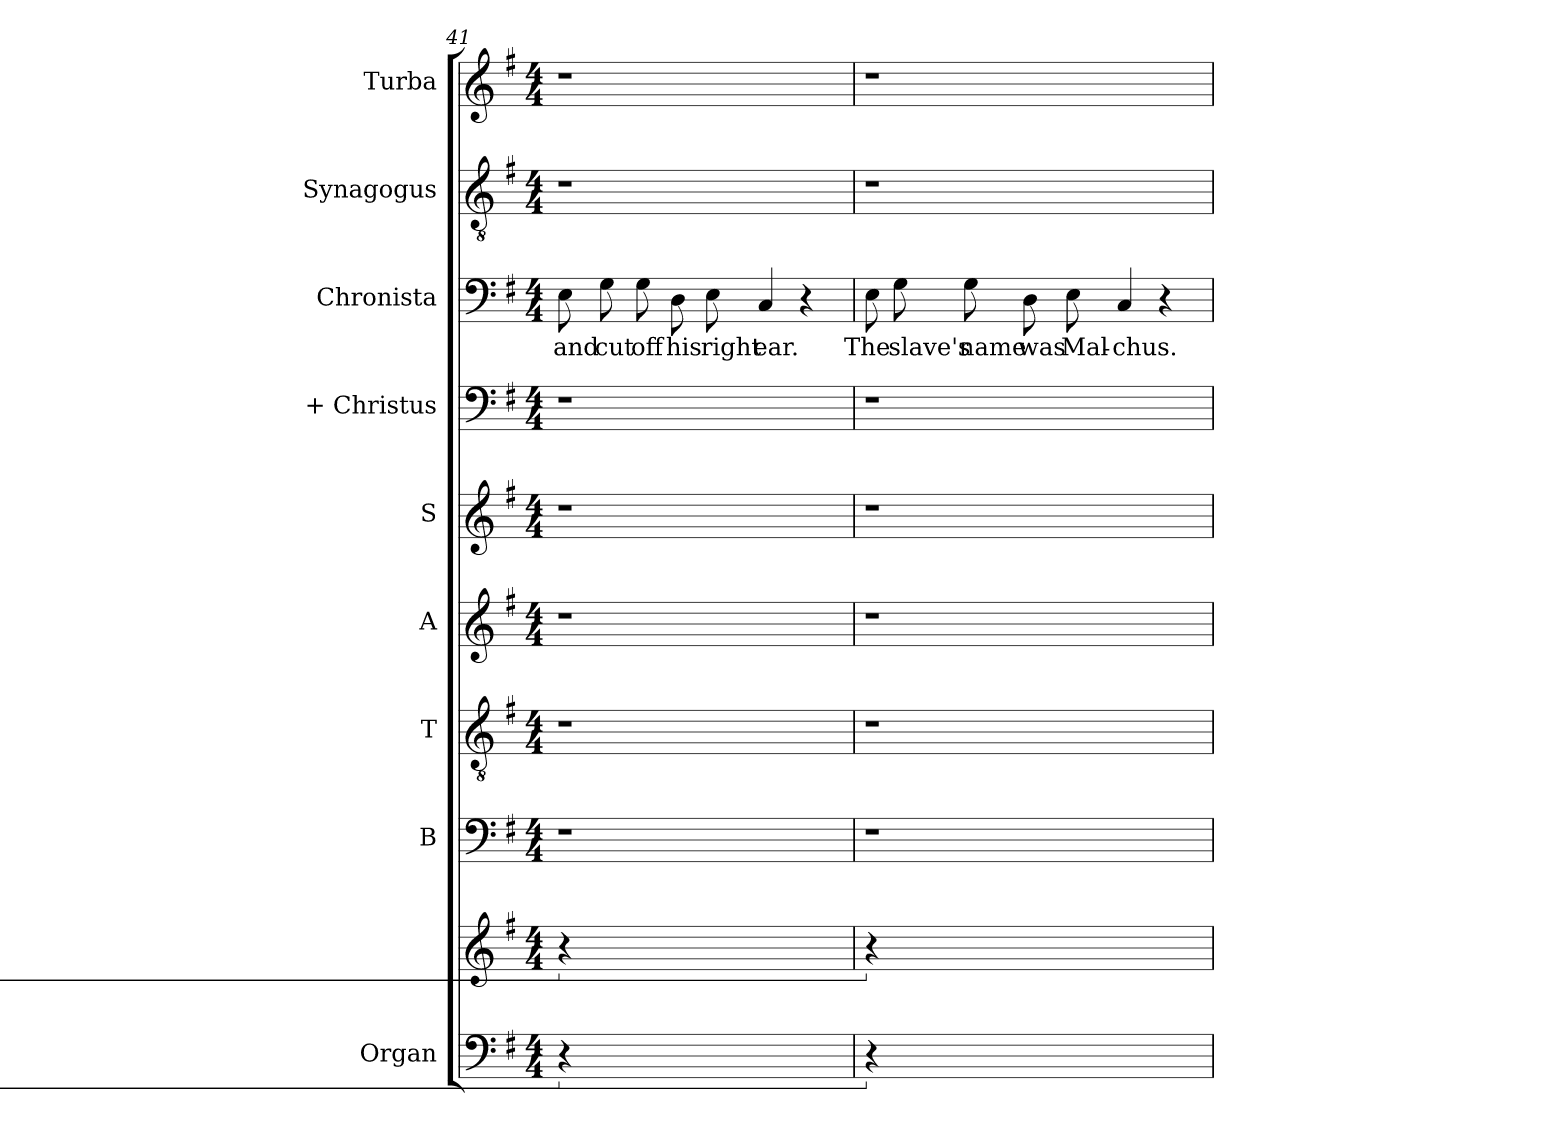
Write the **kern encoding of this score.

**kern	**kern	**kern	**kern	**kern	**kern	**kern	**kern	**text	**kern	**kern
*part9	*part9	*part8	*part7	*part6	*part5	*part4	*part3	*part3	*part2	*part1
*staff10	*staff9	*staff8	*staff7	*staff6	*staff5	*staff4	*staff3	*staff3	*staff2	*staff1
*I"Organ	*	*I"B	*I"T	*I"A	*I"S	*I"+ Christus	*I"Chronista	*	*I"Synagogus	*I"Turba
*I'Org.	*	*I'B.	*I'T.	*I'A.	*I'S.	*I'+ Christus	*I'C	*	*I'Synagogus	*I'Turba
*clefF4	*clefG2	*clefF4	*clefGv2	*clefG2	*clefG2	*clefF4	*clefF4	*	*clefGv2	*clefG2
*	*	*	*ITrd7c12	*	*	*	*	*	*ITrd7c12	*
*k[f#]	*k[f#]	*k[f#]	*k[f#]	*k[f#]	*k[f#]	*k[f#]	*k[f#]	*	*k[f#]	*k[f#]
*G:	*G:	*G:	*G:	*G:	*G:	*G:	*G:	*	*G:	*G:
*M4/4	*M4/4	*M4/4	*M4/4	*M4/4	*M4/4	*M4/4	*M4/4	*	*M4/4	*M4/4
=41	=41	=41	=41	=41	=41	=41	=41	=41	=41	=41
!LO:N:vis=1	!LO:N:vis=1	!LO:N:vis=1	!LO:N:vis=1	!LO:N:vis=1	!LO:N:vis=1	!LO:N:vis=1	!	!	!	!
!	!	!	!	!	!	!	!	!LO:LY:b:color=#000000	!LO:N:vis=1	!LO:N:vis=1
8%9r	8%9r	1r	1r	1r	1r	1r	8Ei\	and	1r	1r
!	!	!	!	!	!	!	!	!LO:LY:b:color=#000000	!	!
.	.	.	.	.	.	.	8Gi\	cut	.	.
!	!	!	!	!	!	!	!	!LO:LY:b:color=#000000	!	!
.	.	.	.	.	.	.	8Gi\	off	.	.
!	!	!	!	!	!	!	!	!LO:LY:b:color=#000000	!	!
.	.	.	.	.	.	.	8Di\	his	.	.
!	!	!	!	!	!	!	!	!LO:LY:b:color=#000000	!	!
.	.	.	.	.	.	.	8Ei\	right	.	.
!	!	!	!	!	!	!	!	!LO:LY:b:color=#000000	!	!
.	.	.	.	.	.	.	4Ci/	ear.	.	.
.	.	.	.	.	.	.	4r	.	.	.
.	.	8ryy	8ryy	8ryy	8ryy	8ryy	.	.	8ryy	8ryy
!!LO:LB:g=z
=42	=42	=42	=42	=42	=42	=42	=42	=42	=42	=42
!LO:N:vis=1	!LO:N:vis=1	!LO:N:vis=1	!LO:N:vis=1	!LO:N:vis=1	!LO:N:vis=1	!LO:N:vis=1	!	!	!	!
!	!	!	!	!	!	!	!	!LO:LY:b:color=#000000	!LO:N:vis=1	!LO:N:vis=1
8%9r	8%9r	1r	1r	1r	1r	1r	8Ei\	The	1r	1r
!	!	!	!	!	!	!	!	!LO:LY:b:color=#000000	!	!
.	.	.	.	.	.	.	8Gi\	slave's	.	.
!	!	!	!	!	!	!	!	!LO:LY:b:color=#000000	!	!
.	.	.	.	.	.	.	8Gi\	name	.	.
!	!	!	!	!	!	!	!	!LO:LY:b:color=#000000	!	!
.	.	.	.	.	.	.	8Di\	was	.	.
!	!	!	!	!	!	!	!	!LO:LY:b:color=#000000	!	!
.	.	.	.	.	.	.	8Ei\	Mal-	.	.
!	!	!	!	!	!	!	!	!LO:LY:b:color=#000000	!	!
.	.	.	.	.	.	.	4Ci/	-chus.	.	.
.	.	.	.	.	.	.	4r	.	.	.
.	.	8ryy	8ryy	8ryy	8ryy	8ryy	.	.	8ryy	8ryy
=	=	=	=	=	=	=	=	=	=	=
*-	*-	*-	*-	*-	*-	*-	*-	*-	*-	*-
